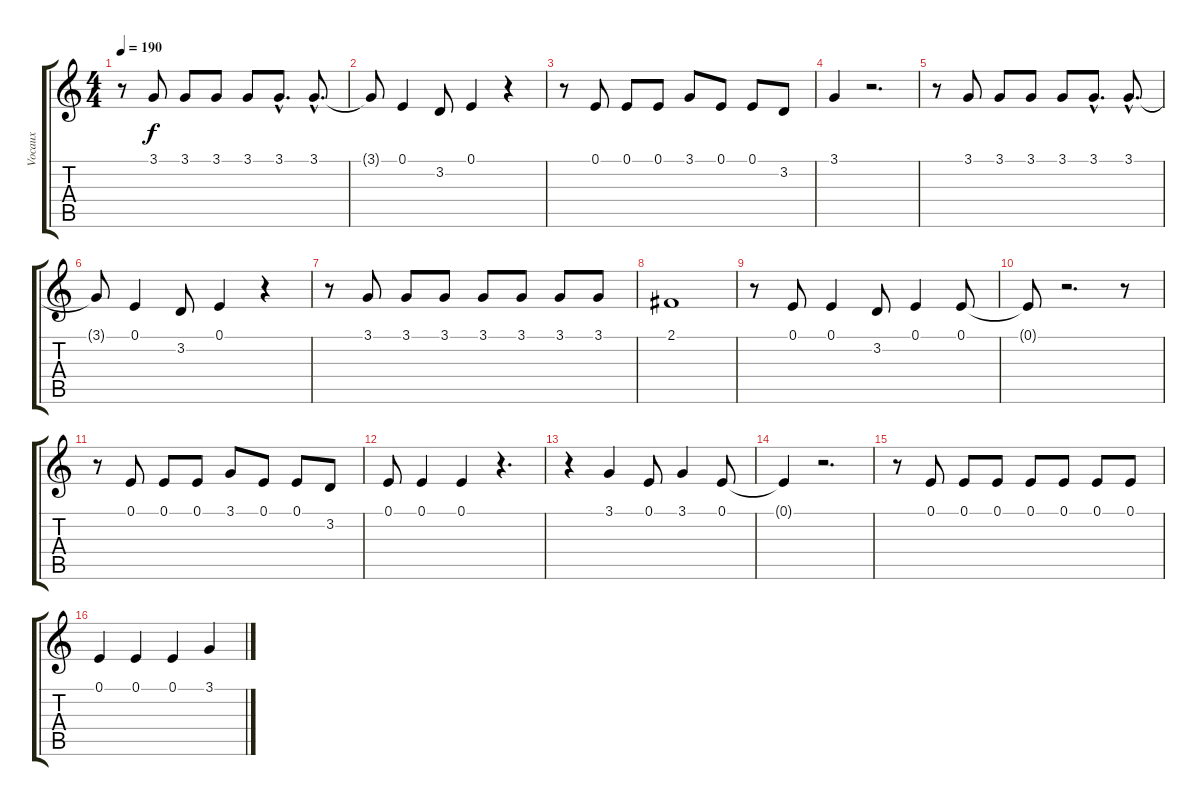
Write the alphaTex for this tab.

\track ("Vocaux" "Vocaux") {instrument lead6voice}
\staff {score tabs}
\tuning (E4 B3 G3 D3 A2 E2) {hide}
\ts (4 4)
\tempo 190
\clef g2
\ks c
r.8{dy f} 3.1.8 3.1.8 3.1.8 3.1.8 3.1{hac}.8{d} 3.1{hac}.8{d} |
3.1{t}.8 0.1.4 3.2.8 0.1.4 r.4 |
r.8 0.1.8 0.1.8 0.1.8 3.1.8 0.1.8 0.1.8 3.2.8 |
3.1.4 r.2{d} |
r.8 3.1.8 3.1.8 3.1.8 3.1.8 3.1{hac}.8{d} 3.1{hac}.8{d} |
3.1{t}.8 0.1.4 3.2.8 0.1.4 r.4 |
r.8 3.1.8 3.1.8 3.1.8 3.1.8 3.1.8 3.1.8 3.1.8 |
2.1.1 |
r.8 0.1.8 0.1.4 3.2.8 0.1.4 0.1.8 |
0.1{t}.8 r.2{d} r.8 |
r.8 0.1.8 0.1.8 0.1.8 3.1.8 0.1.8 0.1.8 3.2.8 |
0.1.8 0.1.4 0.1.4 r.4{d} |
r.4 3.1.4 0.1.8 3.1.4 0.1.8 |
0.1{t}.4 r.2{d} |
r.8 0.1.8 0.1.8 0.1.8 0.1.8 0.1.8 0.1.8 0.1.8 |
0.1.4 0.1.4 0.1.4 3.1.4
